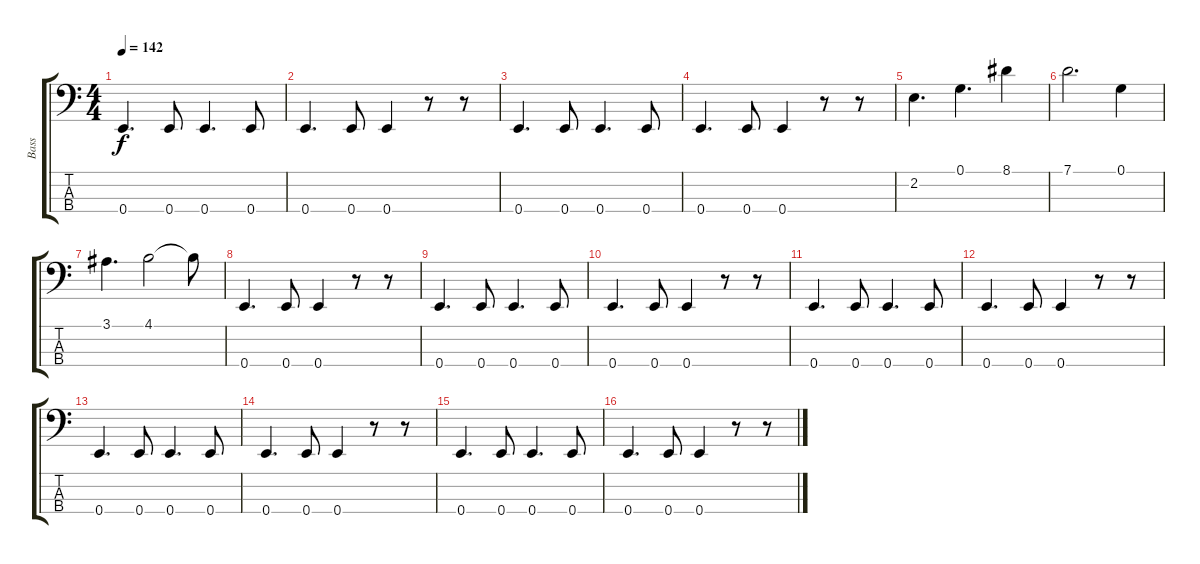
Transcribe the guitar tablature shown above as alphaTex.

\track ("Bass" "Bass") {instrument fretlessbass}
\staff {score tabs}
\tuning (G2 D2 A1 E1) {hide}
\ts (4 4)
\tempo 142
\clef f4
\ks c
0.4.4{d dy f} 0.4.8 0.4.4{d} 0.4.8 |
0.4.4{d} 0.4.8 0.4.4 r.8 r.8 |
0.4.4{d} 0.4.8 0.4.4{d} 0.4.8 |
0.4.4{d} 0.4.8 0.4.4 r.8 r.8 |
2.2.4{d volume 16 balance 8} 0.1.4{d} 8.1.4 |
7.1.2{d} 0.1.4 |
3.1.4{d} 4.1.2 4.1{t}.8 |
0.4.4{d} 0.4.8 0.4.4 r.8 r.8 |
0.4.4{d} 0.4.8 0.4.4{d} 0.4.8 |
0.4.4{d} 0.4.8 0.4.4 r.8 r.8 |
0.4.4{d} 0.4.8 0.4.4{d} 0.4.8 |
0.4.4{d} 0.4.8 0.4.4 r.8 r.8 |
0.4.4{d} 0.4.8 0.4.4{d} 0.4.8 |
0.4.4{d} 0.4.8 0.4.4 r.8 r.8 |
0.4.4{d} 0.4.8 0.4.4{d} 0.4.8 |
0.4.4{d} 0.4.8 0.4.4 r.8 r.8
